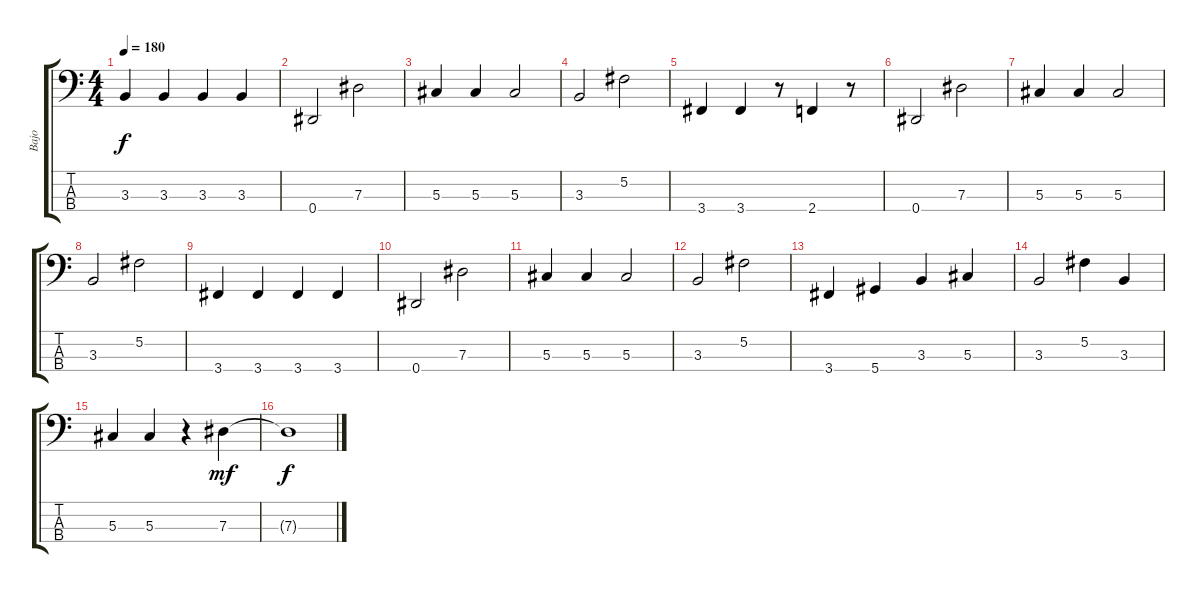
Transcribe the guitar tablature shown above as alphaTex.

\track ("Bajo" "Bajo") {instrument electricbassfinger}
\staff {score tabs}
\tuning (Gb2 Db2 Ab1 Eb1) {hide}
\ts (4 4)
\tempo 180
\clef f4
\ks c
3.3.4{dy f} 3.3.4 3.3.4 3.3.4 |
0.4.2 7.3.2 |
5.3.4 5.3.4 5.3.2 |
3.3.2 5.2.2 |
3.4.4 3.4.4 r.8 2.4.4 r.8 |
0.4.2 7.3.2 |
5.3.4 5.3.4 5.3.2 |
3.3.2 5.2.2 |
3.4.4 3.4.4 3.4.4 3.4.4 |
0.4.2 7.3.2 |
5.3.4 5.3.4 5.3.2 |
3.3.2 5.2.2 |
3.4.4 5.4.4 3.3.4 5.3.4 |
3.3.2 5.2.4 3.3.4 |
5.3.4 5.3.4 r.4 7.3.4{dy mf} |
7.3{t}.1{dy f}
